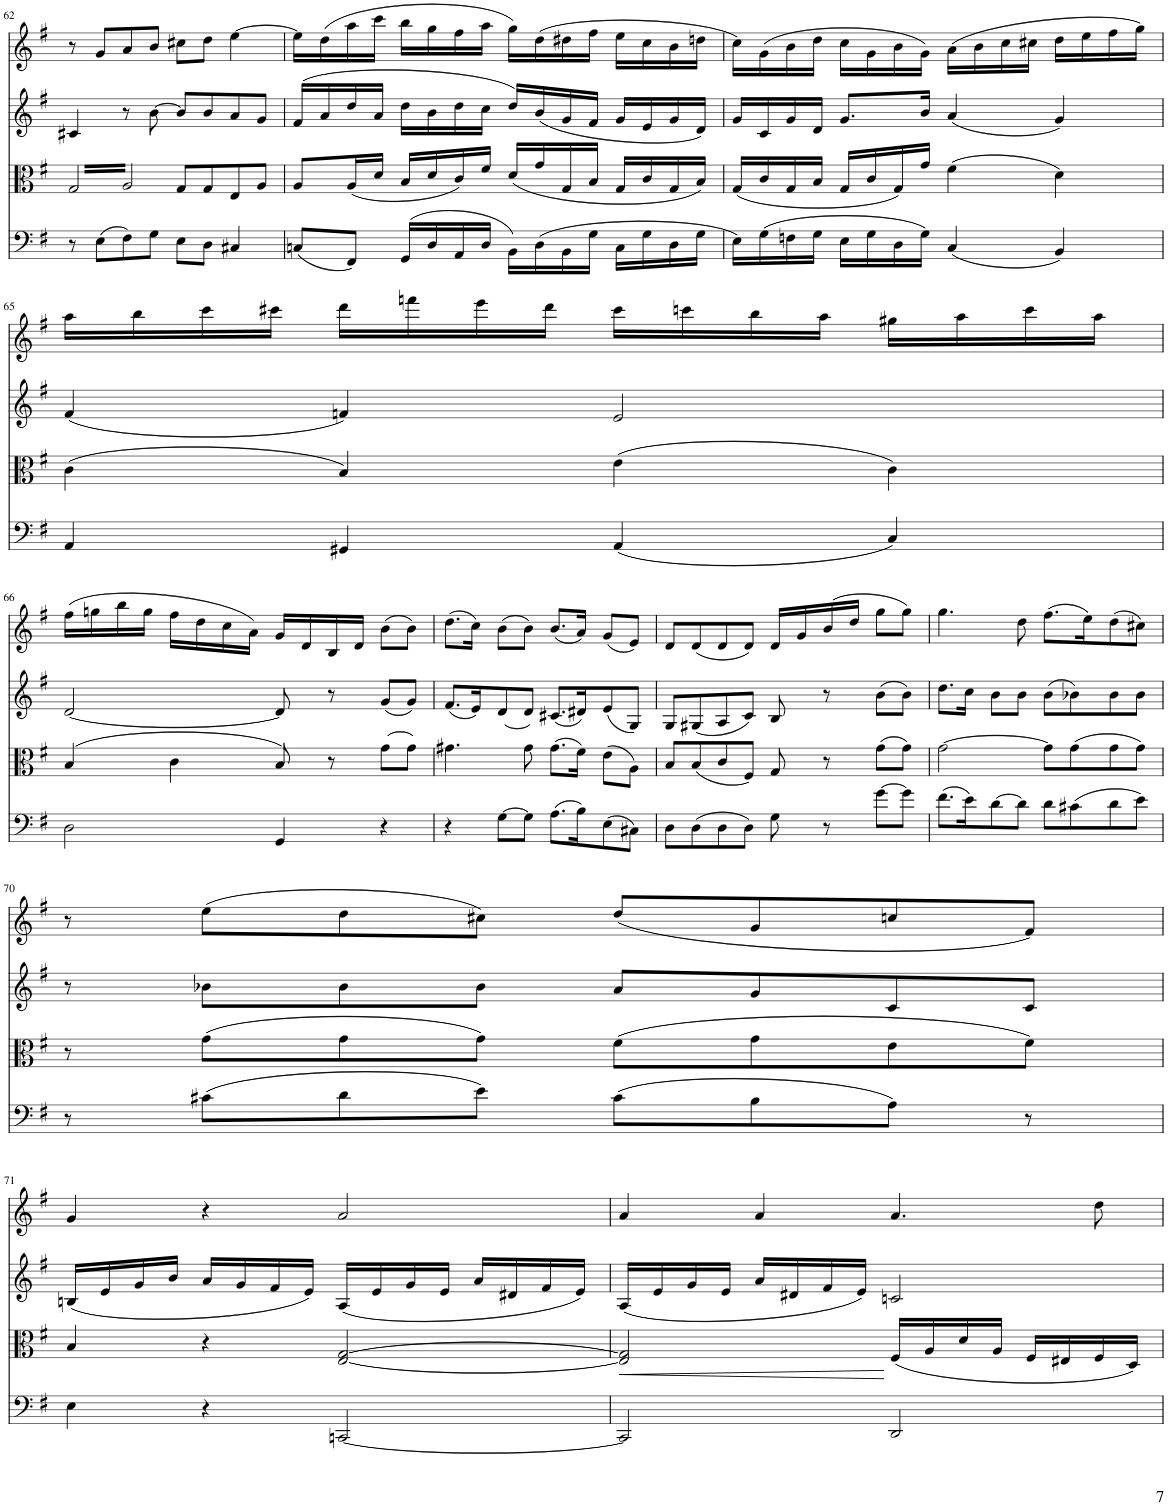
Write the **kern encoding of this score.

**kern	**kern	**dynam	**kern	**kern
*part4	*part3	*part3	*part2	*part1
*staff4	*staff3	*staff3	*staff2	*staff1
*I"Piano	*I"Piano	*	*I"Piano	*I"Piano
*I'Pno	*I'Pno	*	*I'Pno	*I'Pno
!!LO:PB:g=z
*clefF4	*clefC3	*	*clefG2	*clefG2
*k[f#]	*k[f#]	*	*k[f#]	*k[f#]
*M4/4	*M4/4	*	*M4/4	*M4/4
*met(c)	*met(c)	*	*met(c)	*met(c)
=62	=62	=62	=62	=62
*	*tremolo	*	*	*
8r	32G/LLL	.	4c#X/	8r
.	32A/	.	.	.
.	32G/	.	.	.
.	32A/	.	.	.
(8E\L	32G/	.	.	8g/L
.	32A/	.	.	.
.	32G/	.	.	.
.	32A/	.	.	.
8F#\)	32G/	.	8r	8a/
.	32A/	.	.	.
.	32G/	.	.	.
.	32A/	.	.	.
8G\J	32G/	.	[8b\	8b/J
.	32A/	.	.	.
.	32G/	.	.	.
.	32A/JJJ	.	.	.
*	*Xtremolo	*	*	*
8E\L	8G/L	.	8b/L]	8cc#X\L
.	.	.	.	.
.	.	.	.	.
.	.	.	.	.
8D\J	8G/	.	8b/	8dd\J
.	.	.	.	.
.	.	.	.	.
.	.	.	.	.
4C#X/	8E/	.	8a/	[4ee\
.	8A/J	.	8g/J	.
=63	=63	=63	=63	=63
(8Cn/L	8A/L	.	(16f#/LL	16ee\LL]
.	.	.	16a/	(16dd\
8FF#/J)	(16A/L	.	16dd/	16aa\
.	16d/JJ	.	16a/JJ	16ccc\JJ
(16GG/LL	16B/LL	.	16dd\LL	16bb\LL
16D/	16d/	.	16b\	16gg\
16AA/	16c/)	.	16dd\	16ff#\
16D/JJ	16f#/JJ	.	16cc\JJ	16aa\JJ
16BB\LL)	(16d/LL	.	16dd/LL)	16gg\LL)
(16D\	16g/	.	(16b/	(16dd\
16BB\	16G/	.	16g/	16dd#X\
16G\JJ	16B/JJ	.	16f#/JJ	16ff#\JJ
16C\LL	16G/LL	.	16g/LL	16ee\LL
16G\	16c/	.	16e/	16cc\
16D\	16G/	.	16g/	16b\
16G\JJ	16B/JJ)	.	16d/JJ)	16ddn\JJ
=64	=64	=64	=64	=64
16E\LL)	(16G/LL	.	16g/LL	16cc\LL)
(16G\	16c/	.	16c/	(16g\
16Fn\	16G/	.	16g/	16b\
16G\JJ	16B/JJ	.	16d/JJ	16dd\JJ
16E\LL	16G/LL	.	8.g/L	16cc\LL
16G\	16c/	.	.	16g\
16D\	16G/)	.	.	16b\
16G\JJ)	16g/JJ	.	16b/Jk	16g\JJ)
(4C/	(4f#\	.	(4a/	(16a\LL
.	.	.	.	16b\
.	.	.	.	16cc\
.	.	.	.	16cc#X\JJ
4BB/)	4d\)	.	4g/)	16dd\LL
.	.	.	.	16ee\
.	.	.	.	16ff#\
.	.	.	.	16gg\JJ)
!!LO:LB:g=z
=65	=65	=65	=65	=65
4AA/	(4c\	.	(4f#/	16aa\LL
.	.	.	.	16bb\
.	.	.	.	16ccc\
.	.	.	.	16ccc#X\JJ
4GG#X/	4B/)	.	4fn/)	16ddd\LL
.	.	.	.	16fffn\
.	.	.	.	16eee\
.	.	.	.	16ddd\JJ
(4AA/	(4e\	.	2e/	16ccc#\LL
.	.	.	.	16cccn\
.	.	.	.	16bb\
.	.	.	.	16aa\JJ
4C/)	4c\)	.	.	16gg#X\LL
.	.	.	.	16aa\
.	.	.	.	16ccc\
.	.	.	.	16aa\JJ
!!LO:LB:g=z
=66	=66	=66	=66	=66
2D\	(4B/	.	[2d/	(16ff#\LL
.	.	.	.	16ggn\
.	.	.	.	16bb\
.	.	.	.	16gg\JJ
.	4c\	.	.	16ff#\LL
.	.	.	.	16dd\
.	.	.	.	16cc\
.	.	.	.	16a\JJ)
4GG/	8B/)	.	8d/]	16g/LL
.	.	.	.	16d/
.	8r	.	8r	16B/
.	.	.	.	16d/JJ
4r	[8g\L	.	(8g/L	(8b\L
.	8g\J]	.	8g/J)	8b\J)
=67	=67	=67	=67	=67
4r	4.g#X\	.	(8.f#/L	(8.dd\L
.	.	.	16e/K)	16cc\Jk)
[8G\L	.	.	[8d/	(8b\L
8G\J]	8g#\	.	8d/J]	8b\J)
(8.A\L	(8.g#\L	.	(8.c#X/L	(8.b/L
16B\K)	16f#\Jk)	.	16d#X/K)	16a/Jk)
(8E\	(8e\L	.	(8e/	(8g/L
8C#X\J)	8A\J)	.	8G/J)	8e/J)
=68	=68	=68	=68	=68
8D\L	8B/L	.	8G/L	8d/L
(8D\	(8B/	.	(8G#X/	(8d/
8D\	8c/	.	8A/	8d/
8D\J)	8F#/J)	.	8c/J)	8d/J)
8G\	8G/	.	8B/	16d/LL
.	.	.	.	16g/
8r	8r	.	8r	(16b/
.	.	.	.	16dd/JJ
[8g\L	(8g\L	.	(8b\L	8gg\L
8g\J]	8g\J)	.	8b\J)	8gg\J)
=69	=69	=69	=69	=69
(8.f#\L	[2g\	.	8.dd\L	4.gg\
16e\K)	.	.	16cc\Jk	.
[8d\	.	.	8b\L	.
8d\J]	.	.	8b\J	8dd\
8d\L	8g\L]	.	(8b\L	(8.ff#\L
(8c#X\	(8g\	.	8b-X\)	.
.	.	.	.	16ee\K)
8d\	8g\	.	8b-\	(8dd\
8e\J)	8g\J)	.	8b-\J	8cc#X\J)
!!LO:LB:g=z
=70	=70	=70	=70	=70
8r	8r	.	8r	8r
(8c#X\L	(8g\L	.	8b-X\L	(8ee\L
8d\	8g\	.	8b-\	8dd\
8e\J)	8g\J)	.	8b-\J	8cc#X\J)
(8c#\L	(8f#\L	.	8a/L	(8dd/L
8B\	8g\	.	8g/	8g/
8A\J)	8e\	.	8c/	8ccn/
8r	8f#\J)	.	8c/J	8f#/J)
!!LO:LB:g=z
=71	=71	=71	=71	=71
4E\	4B/	.	(16Bn/LL	4g/
.	.	.	16e/	.
.	.	.	16g/	.
.	.	.	16b/JJ	.
4r	4r	.	16a/LL	4r
.	.	.	16g/	.
.	.	.	16f#/	.
.	.	.	16e/JJ)	.
[2CCn/	[2E/ [2G/	.	(16A/LL	2a/
.	.	.	16e/	.
.	.	.	16g/	.
.	.	.	16e/JJ	.
.	.	.	16a/LL	.
.	.	.	16d#X/	.
.	.	.	16f#/	.
.	.	.	16e/JJ)	.
=72	=72	=72	=72	=72
!	!	!LO:HP:b	!	!
2CC/]	2E/] 2G/]	<	(16A/LL	4a/
.	.	.	16e/	.
.	.	.	16g/	.
.	.	.	16e/JJ	.
.	.	.	16a/LL	4a/
.	.	.	16d#X/	.
.	.	.	16f#/	.
.	.	.	16e/JJ)	.
2DD/	(16F#/LL	[	2cn/	4.a/
.	16A/	.	.	.
.	16d/	.	.	.
.	16A/JJ	.	.	.
.	16F#/LL	.	.	.
.	16E#X/	.	.	.
.	16F#/	.	.	8dd\
.	16D/JJ)	.	.	.
=	=	=	=	=
*-	*-	*-	*-	*-
